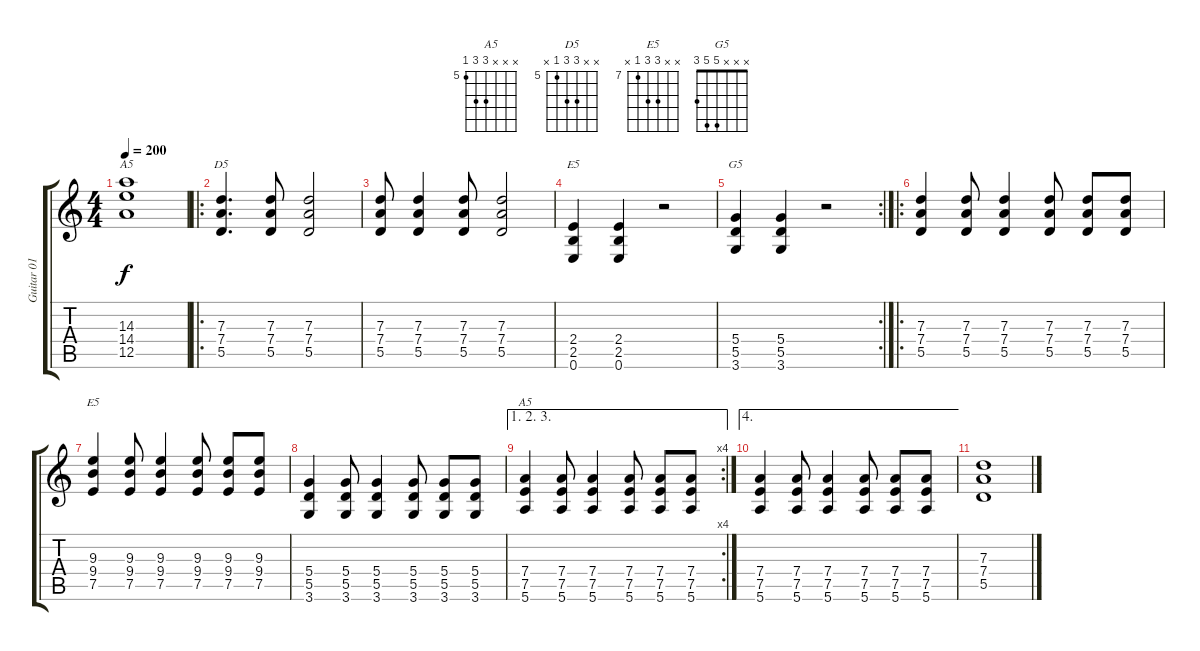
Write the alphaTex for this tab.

\track ("Guitar 01 " "Guitar 01 ") {instrument distortionguitar}
\staff {score tabs}
\tuning (E4 B3 G3 D3 A2 E2) {hide}
\chord ("A5" x x 14 14 12 x) {firstfret 12}
\chord ("D5" x x 7 7 5 x) {firstfret 5}
\chord ("E5" x x x 2 2 0)
\chord ("G5" x x x 5 5 3)
\chord ("E5" x x 9 9 7 x) {firstfret 7}
\chord ("A5" x x x 7 7 5) {firstfret 5}
\ts (4 4)
\tempo 200
\clef g2
\ks c
(14.3 14.4 12.5).1{ch "A5" dy f} |
\ro
(7.3 7.4 5.5).4{d ch "D5"} (7.3 7.4 5.5).8 (7.3 7.4 5.5).2 |
(7.3 7.4 5.5).8 (7.3 7.4 5.5).4 (7.3 7.4 5.5).8 (7.3 7.4 5.5).2 |
(2.4 2.5 0.6).4{ch "E5"} (2.4 2.5 0.6).4 r.2 |
\rc 2
(5.4 5.5 3.6).4{ch "G5"} (5.4 5.5 3.6).4 r.2 |
\ro
(7.3 7.4 5.5).4 (7.3 7.4 5.5).8 (7.3 7.4 5.5).4 (7.3 7.4 5.5).8 (7.3 7.4 5.5).8 (7.3 7.4 5.5).8 |
(9.3 9.4 7.5).4{ch "E5"} (9.3 9.4 7.5).8 (9.3 9.4 7.5).4 (9.3 9.4 7.5).8 (9.3 9.4 7.5).8 (9.3 9.4 7.5).8 |
(5.4 5.5 3.6).4 (5.4 5.5 3.6).8 (5.4 5.5 3.6).4 (5.4 5.5 3.6).8 (5.4 5.5 3.6).8 (5.4 5.5 3.6).8 |
\ae (1 2 3)
\rc 4
(7.4 7.5 5.6).4{ch "A5"} (7.4 7.5 5.6).8 (7.4 7.5 5.6).4 (7.4 7.5 5.6).8 (7.4 7.5 5.6).8 (7.4 7.5 5.6).8 |
\ae 4
(7.4 7.5 5.6).4 (7.4 7.5 5.6).8 (7.4 7.5 5.6).4 (7.4 7.5 5.6).8 (7.4 7.5 5.6).8 (7.4 7.5 5.6).8 |
(7.3 7.4 5.5).1
